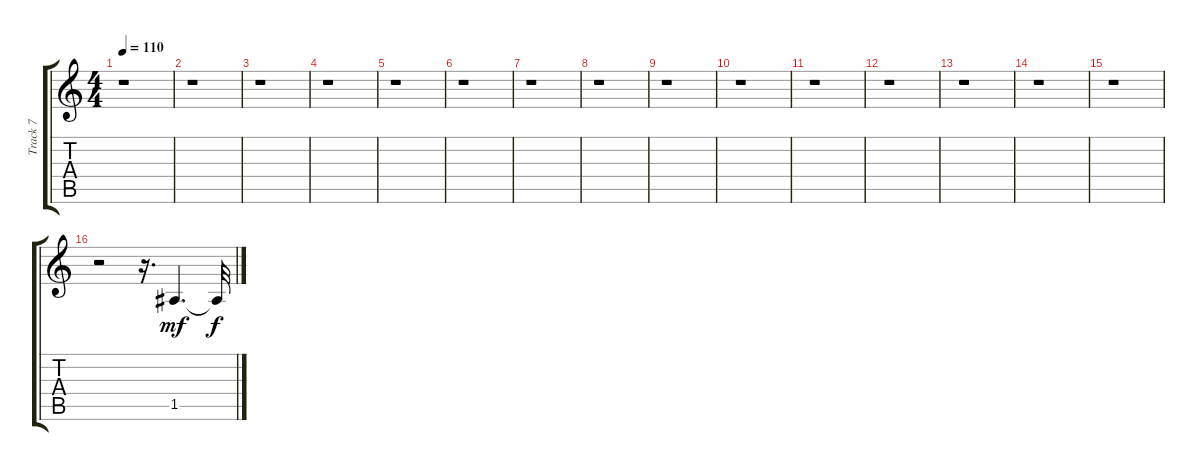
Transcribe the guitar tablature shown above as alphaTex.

\track ("Track 7" "Track 7") {instrument distortionguitar}
\staff {score tabs}
\tuning (E4 B3 G3 D3 A2 E2) {hide}
\ts (4 4)
\tempo 110
\clef g2
\ks c
r.1{dy mf} |
r.1 |
r.1 |
r.1 |
r.1 |
r.1 |
r.1 |
r.1 |
r.1 |
r.1 |
r.1 |
r.1 |
r.1 |
r.1 |
r.1 |
r.2 r.16{d} 1.5.4{d} 1.5{t}.32{dy f}
